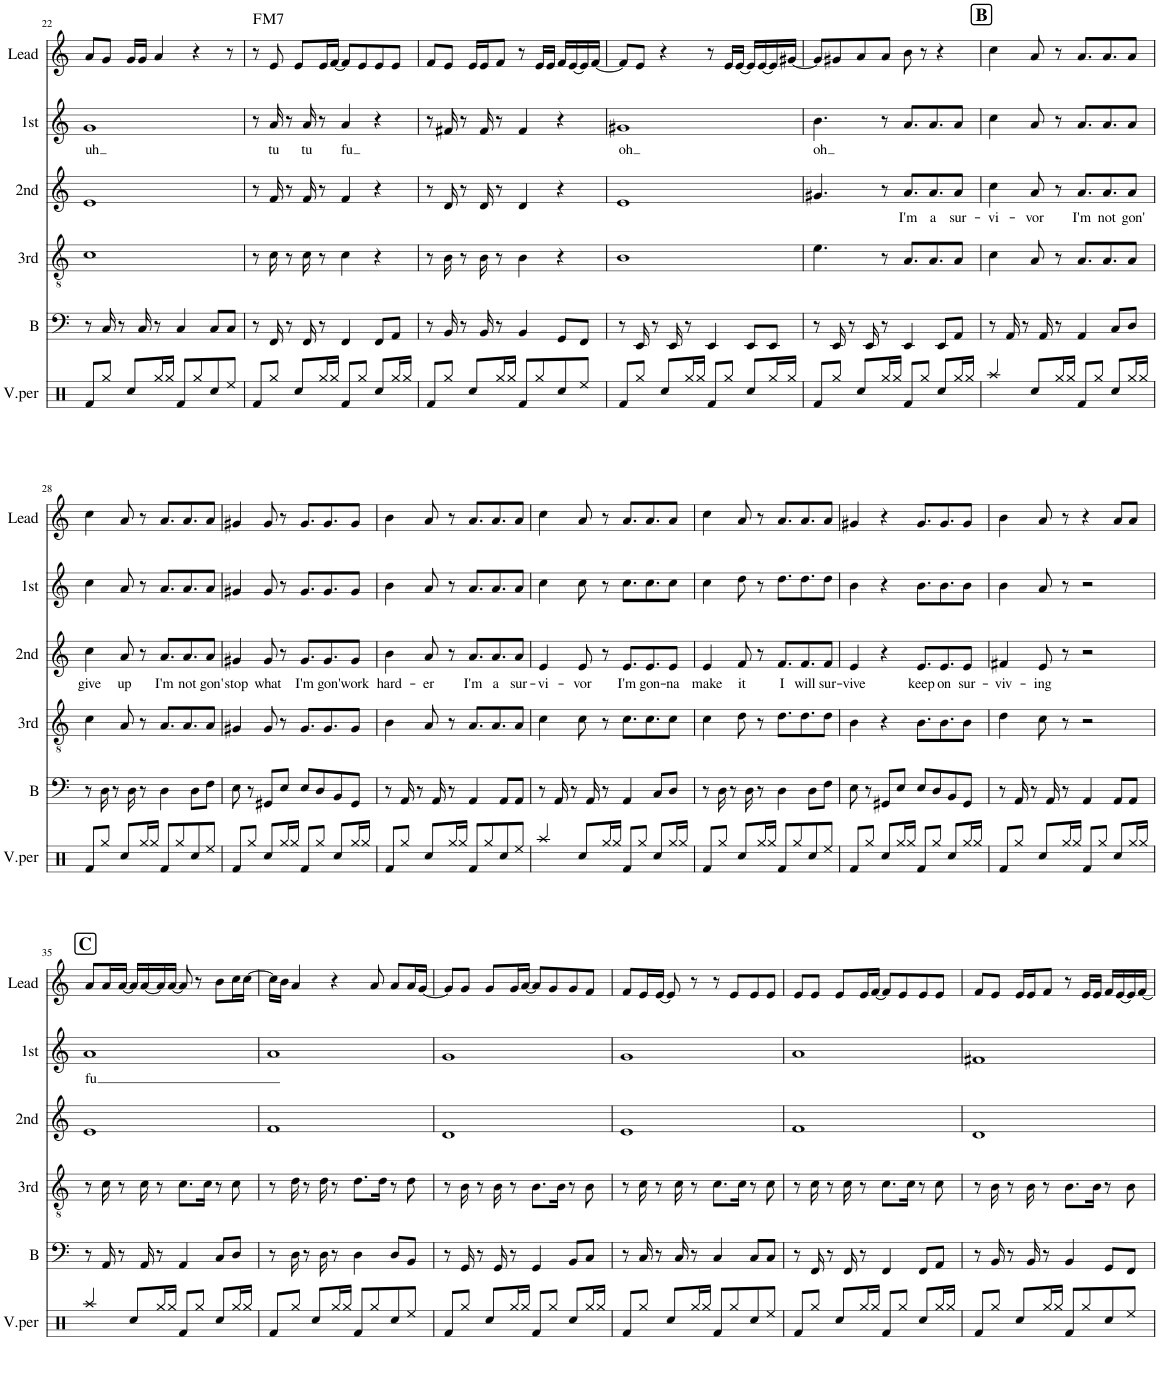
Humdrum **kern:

**kern	**kern	**kern	**kern	**text	**kern	**text	**kern	**harte
*part6	*part5	*part4	*part3	*part3	*part2	*part2	*part1	*part1
*staff6	*staff5	*staff4	*staff3	*staff3	*staff2	*staff2	*staff1	*
*I"V.per	*I"Bass	*I"3rd	*I"2nd	*	*I"1st	*	*I"Lead	*
*I'V.per	*I'B	*I'3rd	*I'2nd	*	*I'1st	*	*I'Lead	*
!!LO:PB:g=z
*clefX	*clefF4	*clefGv2	*clefG2	*	*clefG2	*	*clefG2	*
*k[]	*k[]	*k[]	*k[]	*	*k[]	*	*k[]	*
*M4/4	*M4/4	*M4/4	*M4/4	*	*M4/4	*	*M4/4	*
=22	=22	=22	=22	=22	=22	=22	=22	=22
!	!	!	!	!	!	!LO:LY:b	!	!
8Rf/L	8r	1c	1e	.	1g	uh	8a/L	.
8Rgg/J	16C/	.	.	.	.	.	8g/J	.
.	8r	.	.	.	.	.	.	.
8Rcc/L	.	.	.	.	.	.	16g/LL	.
.	16C/	.	.	.	.	.	16g/JJ	.
16Rgg/L	8r	.	.	.	.	.	4a/	.
16Rgg/JJ	.	.	.	.	.	.	.	.
8Rf/L	4C/	.	.	.	.	.	.	.
8Rgg/	.	.	.	.	.	.	4r	.
8Rcc/	8C/L	.	.	.	.	.	.	.
8Ree/J	8C/J	.	.	.	.	.	8r	.
=23	=23	=23	=23	=23	=23	=23	=23	=23
!	!	!	!	!	!	!	!	!LO:H:kt=M7
8Rf/L	8r	8r	8r	.	8r	.	8r	F:maj7
!	!	!	!	!	!	!LO:LY:b	!	!
8Rgg/J	16FF/	16c\	16f/	.	16a/	tu	8e/	.
.	8r	8r	8r	.	8r	.	.	.
8Rcc/L	.	.	.	.	.	.	8e/L	.
!	!	!	!	!	!	!LO:LY:b	!	!
.	16FF/	16c\	16f/	.	16a/	tu	.	.
16Rgg/L	8r	8r	8r	.	8r	.	16e/L	.
16Rgg/JJ	.	.	.	.	.	.	[16f/JJ	.
!	!	!	!	!	!	!LO:LY:b	!	!
8Rf/L	4FF/	4c\	4f/	.	4a/	fu	8f/L]	.
8Rgg/J	.	.	.	.	.	.	8e/	.
8Rcc/L	8FF/L	4r	4r	.	4r	.	8e/	.
16Rgg/L	8AA/J	.	.	.	.	.	8e/J	.
16Rgg/JJ	.	.	.	.	.	.	.	.
=24	=24	=24	=24	=24	=24	=24	=24	=24
8Rf/L	8r	8r	8r	.	8r	.	8f/L	.
8Rgg/J	16BB/	16B\	16d/	.	16f#X/	.	8e/J	.
.	8r	8r	8r	.	8r	.	.	.
8Rcc/L	.	.	.	.	.	.	16e/LL	.
.	16BB/	16B\	16d/	.	16f#/	.	16e/J	.
16Rgg/L	8r	8r	8r	.	8r	.	8f/J	.
16Rgg/JJ	.	.	.	.	.	.	.	.
8Rf/L	4BB/	4B\	4d/	.	4f#/	.	8r	.
8Rgg/	.	.	.	.	.	.	16e/LL	.
.	.	.	.	.	.	.	16e/JJ	.
8Rcc/	8GG/L	4r	4r	.	4r	.	16f/LL	.
.	.	.	.	.	.	.	[16e/	.
8Ree/J	8FF/J	.	.	.	.	.	16e/]	.
.	.	.	.	.	.	.	[16f/JJ	.
=25	=25	=25	=25	=25	=25	=25	=25	=25
!	!	!	!	!	!	!LO:LY:b	!	!
8Rf/L	8r	1B	1e	.	1g#X	oh	8f/L]	.
8Rgg/J	16EE/	.	.	.	.	.	8e/J	.
.	8r	.	.	.	.	.	.	.
8Rcc/L	.	.	.	.	.	.	4r	.
.	16EE/	.	.	.	.	.	.	.
16Rgg/L	8r	.	.	.	.	.	.	.
16Rgg/JJ	.	.	.	.	.	.	.	.
8Rf/L	4EE/	.	.	.	.	.	8r	.
8Rgg/J	.	.	.	.	.	.	16e/LL	.
.	.	.	.	.	.	.	[16e/JJ	.
8Rcc/L	8EE/L	.	.	.	.	.	16e/LL]	.
.	.	.	.	.	.	.	[16e/	.
16Rgg/L	8EE/J	.	.	.	.	.	16e/]	.
16Rgg/JJ	.	.	.	.	.	.	[16g#X/JJ	.
=26	=26	=26	=26	=26	=26	=26	=26	=26
!	!	!	!	!	!	!LO:LY:b	!	!
8Rf/L	8r	4.e\	4.g#X/	.	4.b\	oh	8g#/L]	.
8Rgg/J	16EE/	.	.	.	.	.	8g#X/	.
.	8r	.	.	.	.	.	.	.
8Rcc/L	.	.	.	.	.	.	8a/	.
.	16EE/	.	.	.	.	.	.	.
16Rgg/L	8r	8r	8r	.	8r	.	8a/J	.
16Rgg/JJ	.	.	.	.	.	.	.	.
!	!	!	!	!LO:LY:b	!	!	!	!
8Rf/L	4EE/	8.A/L	8.a/L	I'm	8.a/L	.	8b\	.
8Rgg/J	.	.	.	.	.	.	8r	.
!	!	!	!	!LO:LY:b	!	!	!	!
.	.	8.A/	8.a/	a	8.a/	.	.	.
8Rcc/L	8EE/L	.	.	.	.	.	4r	.
!	!	!	!	!LO:LY:b	!	!	!	!
16Rgg/L	8AA/J	8A/J	8a/J	sur-	8a/J	.	.	.
16Rgg/JJ	.	.	.	.	.	.	.	.
!!LO:REH:place=s1:a:B:cj:fs=14:t=B
=27	=27	=27	=27	=27	=27	=27	=27	=27
!	!	!	!	!LO:LY:b	!	!	!	!
4Raa/	8r	4c\	4cc\	-vi-	4cc\	.	4cc\	.
.	16AA/	.	.	.	.	.	.	.
.	8r	.	.	.	.	.	.	.
!	!	!	!	!LO:LY:b	!	!	!	!
8Rcc/L	.	8A/	8a/	-vor	8a/	.	8a/	.
.	16AA/	.	.	.	.	.	.	.
16Rgg/L	8r	8r	8r	.	8r	.	8r	.
16Rgg/JJ	.	.	.	.	.	.	.	.
!	!	!	!	!LO:LY:b	!	!	!	!
8Rf/L	4AA/	8.A/L	8.a/L	I'm	8.a/L	.	8.a/L	.
8Rgg/J	.	.	.	.	.	.	.	.
!	!	!	!	!LO:LY:b	!	!	!	!
.	.	8.A/	8.a/	not	8.a/	.	8.a/	.
8Rcc/L	8C/L	.	.	.	.	.	.	.
!	!	!	!	!LO:LY:b	!	!	!	!
16Rgg/L	8D/J	8A/J	8a/J	gon'	8a/J	.	8a/J	.
16Rgg/JJ	.	.	.	.	.	.	.	.
!!LO:LB:g=z
=28	=28	=28	=28	=28	=28	=28	=28	=28
!	!	!	!	!LO:LY:b	!	!	!	!
8Rf/L	8r	4c\	4cc\	give	4cc\	.	4cc\	.
8Rgg/J	16D\	.	.	.	.	.	.	.
.	8r	.	.	.	.	.	.	.
!	!	!	!	!LO:LY:b	!	!	!	!
8Rcc/L	.	8A/	8a/	up	8a/	.	8a/	.
.	16D\	.	.	.	.	.	.	.
16Rgg/L	8r	8r	8r	.	8r	.	8r	.
16Rgg/JJ	.	.	.	.	.	.	.	.
!	!	!	!	!LO:LY:b	!	!	!	!
8Rf/L	4D\	8.A/L	8.a/L	I'm	8.a/L	.	8.a/L	.
8Rgg/	.	.	.	.	.	.	.	.
!	!	!	!	!LO:LY:b	!	!	!	!
.	.	8.A/	8.a/	not	8.a/	.	8.a/	.
8Rcc/	8D\L	.	.	.	.	.	.	.
!	!	!	!	!LO:LY:b	!	!	!	!
8Ree/J	8F\J	8A/J	8a/J	gon'	8a/J	.	8a/J	.
=29	=29	=29	=29	=29	=29	=29	=29	=29
!	!	!	!	!LO:LY:b	!	!	!	!
8Rf/L	8E\	4G#X/	4g#X/	stop	4g#X/	.	4g#X/	.
8Rgg/J	8r	.	.	.	.	.	.	.
!	!	!	!	!LO:LY:b	!	!	!	!
8Rcc/L	8GG#X/L	8G#/	8g#/	what	8g#/	.	8g#/	.
16Rgg/L	8E/J	8r	8r	.	8r	.	8r	.
16Rgg/JJ	.	.	.	.	.	.	.	.
!	!	!	!	!LO:LY:b	!	!	!	!
8Rf/L	8E/L	8.G#/L	8.g#/L	I'm	8.g#/L	.	8.g#/L	.
8Rgg/J	8D/	.	.	.	.	.	.	.
!	!	!	!	!LO:LY:b	!	!	!	!
.	.	8.G#/	8.g#/	gon'	8.g#/	.	8.g#/	.
8Rcc/L	8BB/	.	.	.	.	.	.	.
!	!	!	!	!LO:LY:b	!	!	!	!
16Rgg/L	8GG#/J	8G#/J	8g#/J	work	8g#/J	.	8g#/J	.
16Rgg/JJ	.	.	.	.	.	.	.	.
=30	=30	=30	=30	=30	=30	=30	=30	=30
!	!	!	!	!LO:LY:b	!	!	!	!
8Rf/L	8r	4B\	4b\	hard-	4b\	.	4b\	.
8Rgg/J	16AA/	.	.	.	.	.	.	.
.	8r	.	.	.	.	.	.	.
!	!	!	!	!LO:LY:b	!	!	!	!
8Rcc/L	.	8A/	8a/	-er	8a/	.	8a/	.
.	16AA/	.	.	.	.	.	.	.
16Rgg/L	8r	8r	8r	.	8r	.	8r	.
16Rgg/JJ	.	.	.	.	.	.	.	.
!	!	!	!	!LO:LY:b	!	!	!	!
8Rf/L	4AA/	8.A/L	8.a/L	I'm	8.a/L	.	8.a/L	.
8Rgg/	.	.	.	.	.	.	.	.
!	!	!	!	!LO:LY:b	!	!	!	!
.	.	8.A/	8.a/	a	8.a/	.	8.a/	.
8Rcc/	8AA/L	.	.	.	.	.	.	.
!	!	!	!	!LO:LY:b	!	!	!	!
8Ree/J	8AA/J	8A/J	8a/J	sur-	8a/J	.	8a/J	.
=31	=31	=31	=31	=31	=31	=31	=31	=31
!	!	!	!	!LO:LY:b	!	!	!	!
4Raa/	8r	4c\	4e/	-vi-	4cc\	.	4cc\	.
.	16AA/	.	.	.	.	.	.	.
.	8r	.	.	.	.	.	.	.
!	!	!	!	!LO:LY:b	!	!	!	!
8Rcc/L	.	8c\	8e/	-vor	8cc\	.	8a/	.
.	16AA/	.	.	.	.	.	.	.
16Rgg/L	8r	8r	8r	.	8r	.	8r	.
16Rgg/JJ	.	.	.	.	.	.	.	.
!	!	!	!	!LO:LY:b	!	!	!	!
8Rf/L	4AA/	8.c\L	8.e/L	I'm	8.cc\L	.	8.a/L	.
8Rgg/J	.	.	.	.	.	.	.	.
!	!	!	!	!LO:LY:b	!	!	!	!
.	.	8.c\	8.e/	gon-	8.cc\	.	8.a/	.
8Rcc/L	8C/L	.	.	.	.	.	.	.
!	!	!	!	!LO:LY:b	!	!	!	!
16Rgg/L	8D/J	8c\J	8e/J	-na	8cc\J	.	8a/J	.
16Rgg/JJ	.	.	.	.	.	.	.	.
=32	=32	=32	=32	=32	=32	=32	=32	=32
!	!	!	!	!LO:LY:b	!	!	!	!
8Rf/L	8r	4c\	4e/	make	4cc\	.	4cc\	.
8Rgg/J	16D\	.	.	.	.	.	.	.
.	8r	.	.	.	.	.	.	.
!	!	!	!	!LO:LY:b	!	!	!	!
8Rcc/L	.	8d\	8f/	it	8dd\	.	8a/	.
.	16D\	.	.	.	.	.	.	.
16Rgg/L	8r	8r	8r	.	8r	.	8r	.
16Rgg/JJ	.	.	.	.	.	.	.	.
!	!	!	!	!LO:LY:b	!	!	!	!
8Rf/L	4D\	8.d\L	8.f/L	I	8.dd\L	.	8.a/L	.
8Rgg/	.	.	.	.	.	.	.	.
!	!	!	!	!LO:LY:b	!	!	!	!
.	.	8.d\	8.f/	will	8.dd\	.	8.a/	.
8Rcc/	8D\L	.	.	.	.	.	.	.
!	!	!	!	!LO:LY:b	!	!	!	!
8Ree/J	8F\J	8d\J	8f/J	sur-	8dd\J	.	8a/J	.
=33	=33	=33	=33	=33	=33	=33	=33	=33
!	!	!	!	!LO:LY:b	!	!	!	!
8Rf/L	8E\	4B\	4e/	-vive	4b\	.	4g#X/	.
8Rgg/J	8r	.	.	.	.	.	.	.
8Rcc/L	8GG#X/L	4r	4r	.	4r	.	4r	.
16Rgg/L	8E/J	.	.	.	.	.	.	.
16Rgg/JJ	.	.	.	.	.	.	.	.
!	!	!	!	!LO:LY:b	!	!	!	!
8Rf/L	8E/L	8.B\L	8.e/L	keep	8.b\L	.	8.g#/L	.
8Rgg/J	8D/	.	.	.	.	.	.	.
!	!	!	!	!LO:LY:b	!	!	!	!
.	.	8.B\	8.e/	on	8.b\	.	8.g#/	.
8Rcc/L	8BB/	.	.	.	.	.	.	.
!	!	!	!	!LO:LY:b	!	!	!	!
16Rgg/L	8GG#/J	8B\J	8e/J	sur-	8b\J	.	8g#/J	.
16Rgg/JJ	.	.	.	.	.	.	.	.
=34	=34	=34	=34	=34	=34	=34	=34	=34
!	!	!	!	!LO:LY:b	!	!	!	!
8Rf/L	8r	4d\	4f#X/	viv-	4b\	.	4b\	.
8Rgg/J	16AA/	.	.	.	.	.	.	.
.	8r	.	.	.	.	.	.	.
!	!	!	!	!LO:LY:b	!	!	!	!
8Rcc/L	.	8c\	8e/	-ing	8a/	.	8a/	.
.	16AA/	.	.	.	.	.	.	.
16Rgg/L	8r	8r	8r	.	8r	.	8r	.
16Rgg/JJ	.	.	.	.	.	.	.	.
8Rf/L	4AA/	2r	2r	.	2r	.	4r	.
8Rgg/J	.	.	.	.	.	.	.	.
8Rcc/L	8AA/L	.	.	.	.	.	8a/L	.
16Rgg/L	8AA/J	.	.	.	.	.	8a/J	.
16Rgg/JJ	.	.	.	.	.	.	.	.
!!LO:LB:g=z
!!LO:REH:place=s1:a:B:cj:fs=14:t=C
=35	=35	=35	=35	=35	=35	=35	=35	=35
!	!	!	!	!	!	!LO:LY:b	!	!
4Raa/	8r	8r	1e	.	1a	fu	8a/L	.
.	16AA/	16c\	.	.	.	.	16a/L	.
.	8r	8r	.	.	.	.	[16a/JJ	.
8Rcc/L	.	.	.	.	.	.	16a/LL]	.
.	16AA/	16c\	.	.	.	.	[16a/	.
16Rgg/L	8r	8r	.	.	.	.	16a/]	.
16Rgg/JJ	.	.	.	.	.	.	[16a/JJ	.
8Rf/L	4AA/	8.c\L	.	.	.	.	8a/]	.
8Rgg/J	.	.	.	.	.	.	8r	.
.	.	16c\Jk	.	.	.	.	.	.
8Rcc/L	8C/L	8r	.	.	.	.	8b\L	.
16Rgg/L	8D/J	8c\	.	.	.	.	16cc\L	.
16Rgg/JJ	.	.	.	.	.	.	[16cc\JJ	.
=36	=36	=36	=36	=36	=36	=36	=36	=36
8Rf/L	8r	8r	1f	.	1a	.	16cc\LL]	.
.	.	.	.	.	.	.	16b\JJ	.
8Rgg/J	16D\	16d\	.	.	.	.	4a/	.
.	8r	8r	.	.	.	.	.	.
8Rcc/L	.	.	.	.	.	.	.	.
.	16D\	16d\	.	.	.	.	.	.
16Rgg/L	8r	8r	.	.	.	.	4r	.
16Rgg/JJ	.	.	.	.	.	.	.	.
8Rf/L	4D\	8.d\L	.	.	.	.	.	.
8Rgg/	.	.	.	.	.	.	8a/	.
.	.	16d\Jk	.	.	.	.	.	.
8Rcc/	8D/L	8r	.	.	.	.	8a/L	.
8Ree/J	8BB/J	8d\	.	.	.	.	16a/L	.
.	.	.	.	.	.	.	[16g/JJ	.
=37	=37	=37	=37	=37	=37	=37	=37	=37
8Rf/L	8r	8r	1d	.	1g	.	8g/L]	.
8Rgg/J	16GG/	16B\	.	.	.	.	8g/J	.
.	8r	8r	.	.	.	.	.	.
8Rcc/L	.	.	.	.	.	.	8g/L	.
.	16GG/	16B\	.	.	.	.	.	.
16Rgg/L	8r	8r	.	.	.	.	16g/L	.
16Rgg/JJ	.	.	.	.	.	.	[16a/JJ	.
8Rf/L	4GG/	8.B\L	.	.	.	.	8a/L]	.
8Rgg/J	.	.	.	.	.	.	8g/	.
.	.	16B\Jk	.	.	.	.	.	.
8Rcc/L	8BB/L	8r	.	.	.	.	8g/	.
16Rgg/L	8C/J	8B\	.	.	.	.	8f/J	.
16Rgg/JJ	.	.	.	.	.	.	.	.
=38	=38	=38	=38	=38	=38	=38	=38	=38
8Rf/L	8r	8r	1e	.	1g	.	8f/L	.
8Rgg/J	16C/	16c\	.	.	.	.	16e/L	.
.	8r	8r	.	.	.	.	[16e/JJ	.
8Rcc/L	.	.	.	.	.	.	8e/]	.
.	16C/	16c\	.	.	.	.	.	.
16Rgg/L	8r	8r	.	.	.	.	8r	.
16Rgg/JJ	.	.	.	.	.	.	.	.
8Rf/L	4C/	8.c\L	.	.	.	.	8r	.
8Rgg/	.	.	.	.	.	.	8e/L	.
.	.	16c\Jk	.	.	.	.	.	.
8Rcc/	8C/L	8r	.	.	.	.	8e/	.
8Ree/J	8C/J	8c\	.	.	.	.	8e/J	.
=39	=39	=39	=39	=39	=39	=39	=39	=39
8Rf/L	8r	8r	1f	.	1a	.	8e/L	.
8Rgg/J	16FF/	16c\	.	.	.	.	8e/J	.
.	8r	8r	.	.	.	.	.	.
8Rcc/L	.	.	.	.	.	.	8e/L	.
.	16FF/	16c\	.	.	.	.	.	.
16Rgg/L	8r	8r	.	.	.	.	16e/L	.
16Rgg/JJ	.	.	.	.	.	.	[16f/JJ	.
8Rf/L	4FF/	8.c\L	.	.	.	.	8f/L]	.
8Rgg/J	.	.	.	.	.	.	8e/	.
.	.	16c\Jk	.	.	.	.	.	.
8Rcc/L	8FF/L	8r	.	.	.	.	8e/	.
16Rgg/L	8AA/J	8c\	.	.	.	.	8e/J	.
16Rgg/JJ	.	.	.	.	.	.	.	.
=40	=40	=40	=40	=40	=40	=40	=40	=40
8Rf/L	8r	8r	1d	.	1f#X	.	8f/L	.
8Rgg/J	16BB/	16B\	.	.	.	.	8e/J	.
.	8r	8r	.	.	.	.	.	.
8Rcc/L	.	.	.	.	.	.	16e/LL	.
.	16BB/	16B\	.	.	.	.	16e/J	.
16Rgg/L	8r	8r	.	.	.	.	8f/J	.
16Rgg/JJ	.	.	.	.	.	.	.	.
8Rf/L	4BB/	8.B\L	.	.	.	.	8r	.
8Rgg/	.	.	.	.	.	.	16e/LL	.
.	.	16B\Jk	.	.	.	.	16e/JJ	.
8Rcc/	8GG/L	8r	.	.	.	.	16f/LL	.
.	.	.	.	.	.	.	[16e/	.
8Ree/J	8FF/J	8B\	.	.	.	.	16e/]	.
.	.	.	.	.	.	.	[16f/JJ	.
=	=	=	=	=	=	=	=	=
*-	*-	*-	*-	*-	*-	*-	*-	*-
